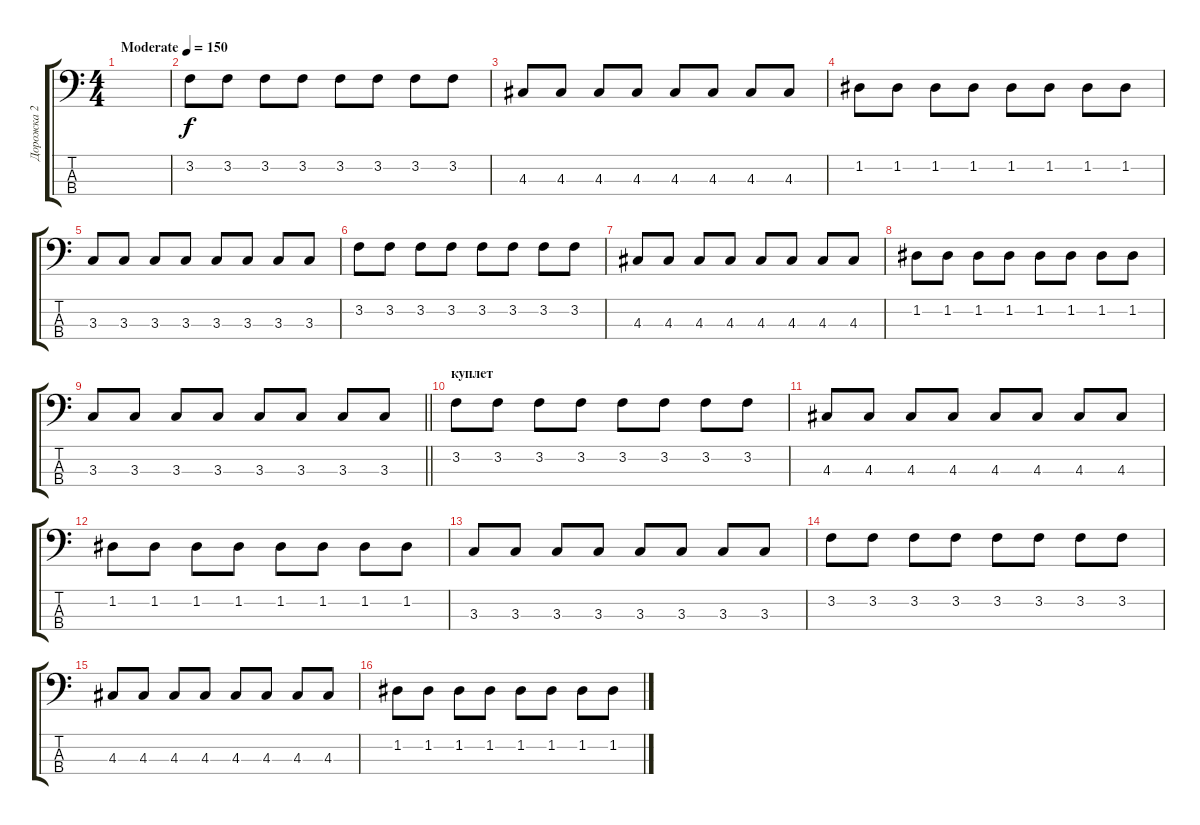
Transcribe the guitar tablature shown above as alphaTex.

\track ("Дорожка 2" "Дорожка 2") {instrument electricbassfinger}
\staff {score tabs}
\tuning (G2 D2 A1 E1) {hide}
\ts (4 4)
\tempo (150 "Moderate")
\clef f4
\ks c
|
3.2.8 3.2.8 3.2.8 3.2.8 3.2.8 3.2.8 3.2.8 3.2.8 |
4.3.8 4.3.8 4.3.8 4.3.8 4.3.8 4.3.8 4.3.8 4.3.8 |
1.2.8 1.2.8 1.2.8 1.2.8 1.2.8 1.2.8 1.2.8 1.2.8 |
3.3.8 3.3.8 3.3.8 3.3.8 3.3.8 3.3.8 3.3.8 3.3.8 |
3.2.8 3.2.8 3.2.8 3.2.8 3.2.8 3.2.8 3.2.8 3.2.8 |
4.3.8 4.3.8 4.3.8 4.3.8 4.3.8 4.3.8 4.3.8 4.3.8 |
1.2.8 1.2.8 1.2.8 1.2.8 1.2.8 1.2.8 1.2.8 1.2.8 |
\barLineRight lightlight
3.3.8 3.3.8 3.3.8 3.3.8 3.3.8 3.3.8 3.3.8 3.3.8 |
\section ("" "куплет")
3.2.8 3.2.8 3.2.8 3.2.8 3.2.8 3.2.8 3.2.8 3.2.8 |
4.3.8 4.3.8 4.3.8 4.3.8 4.3.8 4.3.8 4.3.8 4.3.8 |
1.2.8 1.2.8 1.2.8 1.2.8 1.2.8 1.2.8 1.2.8 1.2.8 |
3.3.8 3.3.8 3.3.8 3.3.8 3.3.8 3.3.8 3.3.8 3.3.8 |
3.2.8 3.2.8 3.2.8 3.2.8 3.2.8 3.2.8 3.2.8 3.2.8 |
4.3.8 4.3.8 4.3.8 4.3.8 4.3.8 4.3.8 4.3.8 4.3.8 |
1.2.8 1.2.8 1.2.8 1.2.8 1.2.8 1.2.8 1.2.8 1.2.8
